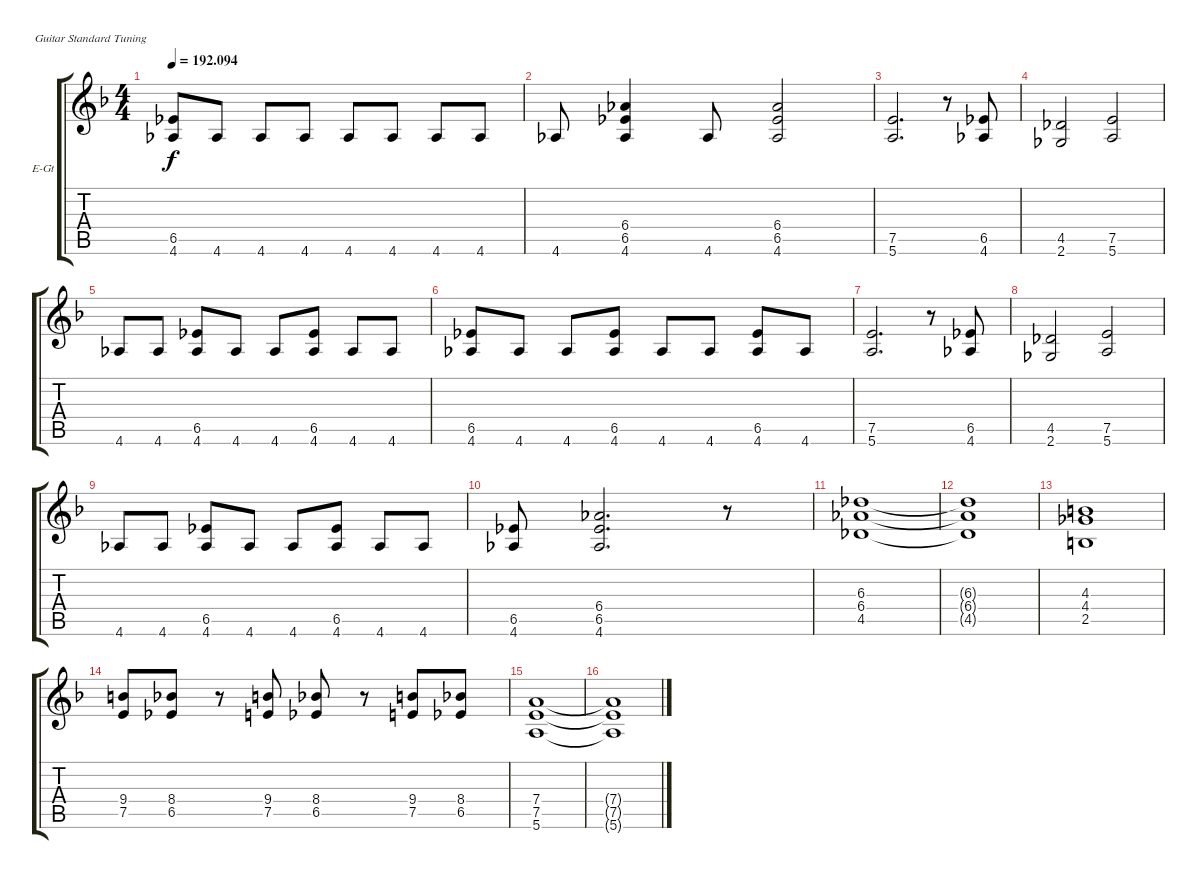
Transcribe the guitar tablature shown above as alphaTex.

\bracketExtendMode groupsimilarinstruments
\firstSystemTrackNameOrientation horizontal
\otherSystemsTrackNameOrientation horizontal
\track ("Вячеслав Молчанов" "E-Gt") {instrument distortionguitar}
\staff {score tabs}
\tuning (E4 B3 G3 D3 A2 E2)
\ts (4 4)
\tempo
192.094
\accidentals auto
\clef g2
\ottava regular
\simile none
\ks f
(6.5 4.6).8{dy f} 4.6.8 4.6.8 4.6.8 4.6.8 4.6.8 4.6.8 4.6.8 |
4.6.8 (6.4 6.5 4.6).4 4.6.8 (6.4 6.5 4.6).2 |
(7.5 5.6).2{d} r.8 (6.5 4.6).8 |
(4.5 2.6).2 (7.5 5.6).2 |
4.6.8 4.6.8 (6.5 4.6).8 4.6.8 4.6.8 (6.5 4.6).8 4.6.8 4.6.8 |
(6.5 4.6).8 4.6.8 4.6.8 (6.5 4.6).8 4.6.8 4.6.8 (6.5 4.6).8 4.6.8 |
(7.5 5.6).2{d} r.8 (6.5 4.6).8 |
(4.5 2.6).2 (7.5 5.6).2 |
4.6.8 4.6.8 (6.5 4.6).8 4.6.8 4.6.8 (6.5 4.6).8 4.6.8 4.6.8 |
(6.5 4.6).8 (6.4 6.5 4.6).2{d} r.8 |
(6.3 6.4 4.5).1 |
(6.3{t} 6.4{t} 4.5{t}).1 |
(4.3 4.4 2.5).1 |
(9.4 7.5).8 (8.4 6.5).8 r.8 (9.4 7.5).8 (8.4 6.5).8 r.8 (9.4 7.5).8 (8.4 6.5).8 |
(7.4 7.5 5.6).1 |
(7.4{t} 7.5{t} 5.6{t}).1
